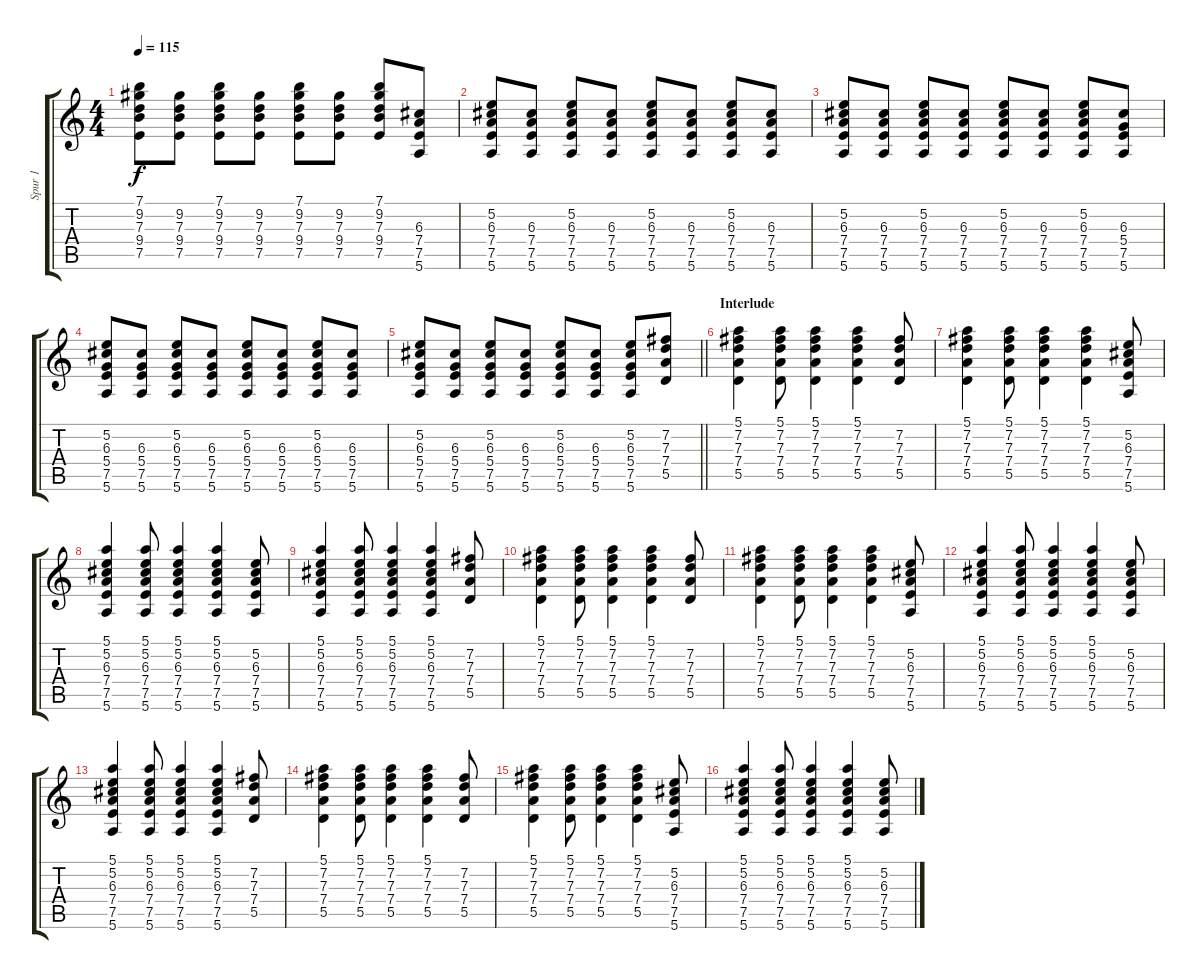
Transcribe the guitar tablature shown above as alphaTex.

\track ("Spur 1" "Spur 1") {instrument overdrivenguitar}
\staff {score tabs}
\tuning (E4 B3 G3 D3 A2 E2) {hide}
\ts (4 4)
\tempo 115
\clef g2
\ks c
(7.1 9.2 7.3 9.4 7.5).8{dy f} (9.2 7.3 9.4 7.5).8 (7.1 9.2 7.3 9.4 7.5).8 (9.2 7.3 9.4 7.5).8 (7.1 9.2 7.3 9.4 7.5).8 (9.2 7.3 9.4 7.5).8 (7.1 9.2 7.3 9.4 7.5).8 (6.3 7.4 7.5 5.6).8 |
(5.2 6.3 7.4 7.5 5.6).8 (6.3 7.4 7.5 5.6).8 (5.2 6.3 7.4 7.5 5.6).8 (6.3 7.4 7.5 5.6).8 (5.2 6.3 7.4 7.5 5.6).8 (6.3 7.4 7.5 5.6).8 (5.2 6.3 7.4 7.5 5.6).8 (6.3 7.4 7.5 5.6).8 |
(5.2 6.3 7.4 7.5 5.6).8 (6.3 7.4 7.5 5.6).8 (5.2 6.3 7.4 7.5 5.6).8 (6.3 7.4 7.5 5.6).8 (5.2 6.3 7.4 7.5 5.6).8 (6.3 7.4 7.5 5.6).8 (5.2 6.3 7.4 7.5 5.6).8 (6.3 5.4 7.5 5.6).8 |
(5.2 6.3 5.4 7.5 5.6).8 (6.3 5.4 7.5 5.6).8 (5.2 6.3 5.4 7.5 5.6).8 (6.3 5.4 7.5 5.6).8 (5.2 6.3 5.4 7.5 5.6).8 (6.3 5.4 7.5 5.6).8 (5.2 6.3 5.4 7.5 5.6).8 (6.3 5.4 7.5 5.6).8 |
\barLineRight lightlight
(5.2 6.3 5.4 7.5 5.6).8 (6.3 5.4 7.5 5.6).8 (5.2 6.3 5.4 7.5 5.6).8 (6.3 5.4 7.5 5.6).8 (5.2 6.3 5.4 7.5 5.6).8 (6.3 5.4 7.5 5.6).8 (5.2 6.3 5.4 7.5 5.6).8 (7.2 7.3 7.4 5.5).8 |
\section ("" "Interlude")
(5.1 7.2 7.3 7.4 5.5).4 (5.1 7.2 7.3 7.4 5.5).8 (5.1 7.2 7.3 7.4 5.5).4 (5.1 7.2 7.3 7.4 5.5).4 (7.2 7.3 7.4 5.5).8 |
(5.1 7.2 7.3 7.4 5.5).4 (5.1 7.2 7.3 7.4 5.5).8 (5.1 7.2 7.3 7.4 5.5).4 (5.1 7.2 7.3 7.4 5.5).4 (5.2 6.3 7.4 7.5 5.6).8 |
(5.1 5.2 6.3 7.4 7.5 5.6).4 (5.1 5.2 6.3 7.4 7.5 5.6).8 (5.1 5.2 6.3 7.4 7.5 5.6).4 (5.1 5.2 6.3 7.4 7.5 5.6).4 (5.2 6.3 7.4 7.5 5.6).8 |
(5.1 5.2 6.3 7.4 7.5 5.6).4 (5.1 5.2 6.3 7.4 7.5 5.6).8 (5.1 5.2 6.3 7.4 7.5 5.6).4 (5.1 5.2 6.3 7.4 7.5 5.6).4 (7.2 7.3 7.4 5.5).8 |
(5.1 7.2 7.3 7.4 5.5).4 (5.1 7.2 7.3 7.4 5.5).8 (5.1 7.2 7.3 7.4 5.5).4 (5.1 7.2 7.3 7.4 5.5).4 (7.2 7.3 7.4 5.5).8 |
(5.1 7.2 7.3 7.4 5.5).4 (5.1 7.2 7.3 7.4 5.5).8 (5.1 7.2 7.3 7.4 5.5).4 (5.1 7.2 7.3 7.4 5.5).4 (5.2 6.3 7.4 7.5 5.6).8 |
(5.1 5.2 6.3 7.4 7.5 5.6).4 (5.1 5.2 6.3 7.4 7.5 5.6).8 (5.1 5.2 6.3 7.4 7.5 5.6).4 (5.1 5.2 6.3 7.4 7.5 5.6).4 (5.2 6.3 7.4 7.5 5.6).8 |
(5.1 5.2 6.3 7.4 7.5 5.6).4 (5.1 5.2 6.3 7.4 7.5 5.6).8 (5.1 5.2 6.3 7.4 7.5 5.6).4 (5.1 5.2 6.3 7.4 7.5 5.6).4 (7.2 7.3 7.4 5.5).8 |
(5.1 7.2 7.3 7.4 5.5).4 (5.1 7.2 7.3 7.4 5.5).8 (5.1 7.2 7.3 7.4 5.5).4 (5.1 7.2 7.3 7.4 5.5).4 (7.2 7.3 7.4 5.5).8 |
(5.1 7.2 7.3 7.4 5.5).4 (5.1 7.2 7.3 7.4 5.5).8 (5.1 7.2 7.3 7.4 5.5).4 (5.1 7.2 7.3 7.4 5.5).4 (5.2 6.3 7.4 7.5 5.6).8 |
(5.1 5.2 6.3 7.4 7.5 5.6).4 (5.1 5.2 6.3 7.4 7.5 5.6).8 (5.1 5.2 6.3 7.4 7.5 5.6).4 (5.1 5.2 6.3 7.4 7.5 5.6).4 (5.2 6.3 7.4 7.5 5.6).8
